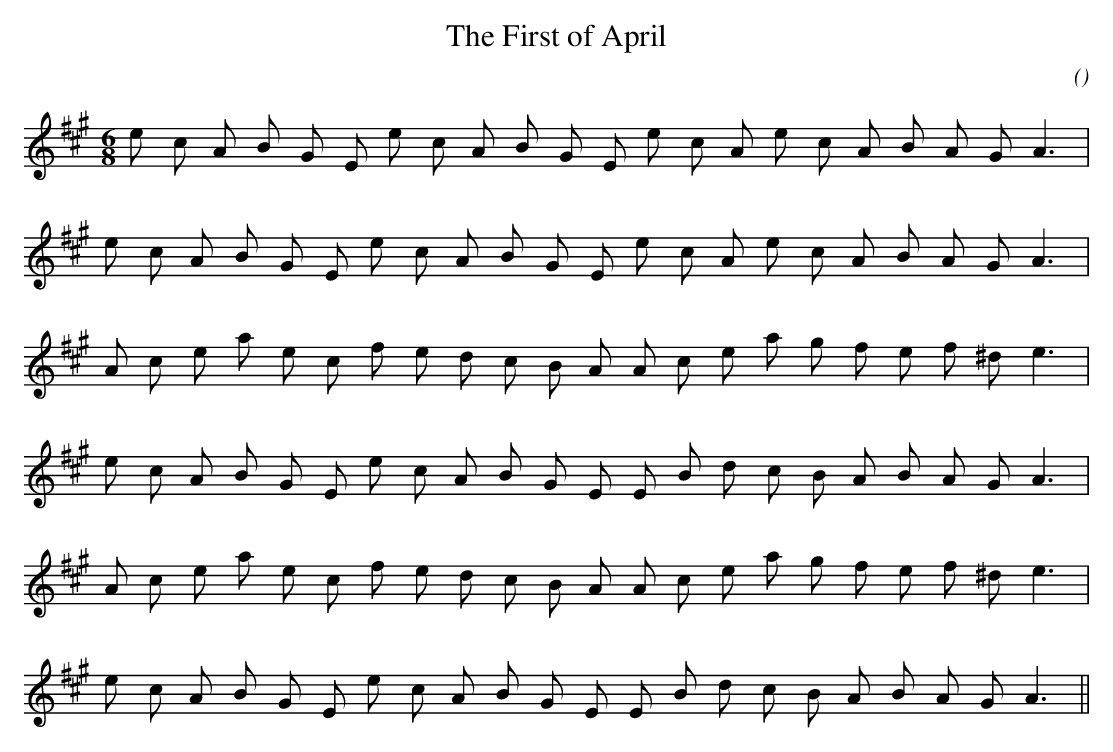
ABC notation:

X:1
T: The First of April
C:
O:
M:6/8
K:A
K:A
M:6/8
L:1/16
e2 c2 A2 B2 G2 E2 e2 c2 A2 B2 G2 E2 e2 c2 A2 e2 c2 A2 B2 A2 G2 A6 |
e2 c2 A2 B2 G2 E2 e2 c2 A2 B2 G2 E2 e2 c2 A2 e2 c2 A2 B2 A2 G2 A6 |
A2 c2 e2 a2 e2 c2 f2 e2 d2 c2 B2 A2 A2 c2 e2 a2 g2 f2 e2 f2 ^d2 e6 |
e2 c2 A2 B2 G2 E2 e2 c2 A2 B2 G2 E2 E2 B2 d2 c2 B2 A2 B2 A2 G2 A6 |
A2 c2 e2 a2 e2 c2 f2 e2 d2 c2 B2 A2 A2 c2 e2 a2 g2 f2 e2 f2 ^d2 e6 |
e2 c2 A2 B2 G2 E2 e2 c2 A2 B2 G2 E2 E2 B2 d2 c2 B2 A2 B2 A2 G2 A6 ||
